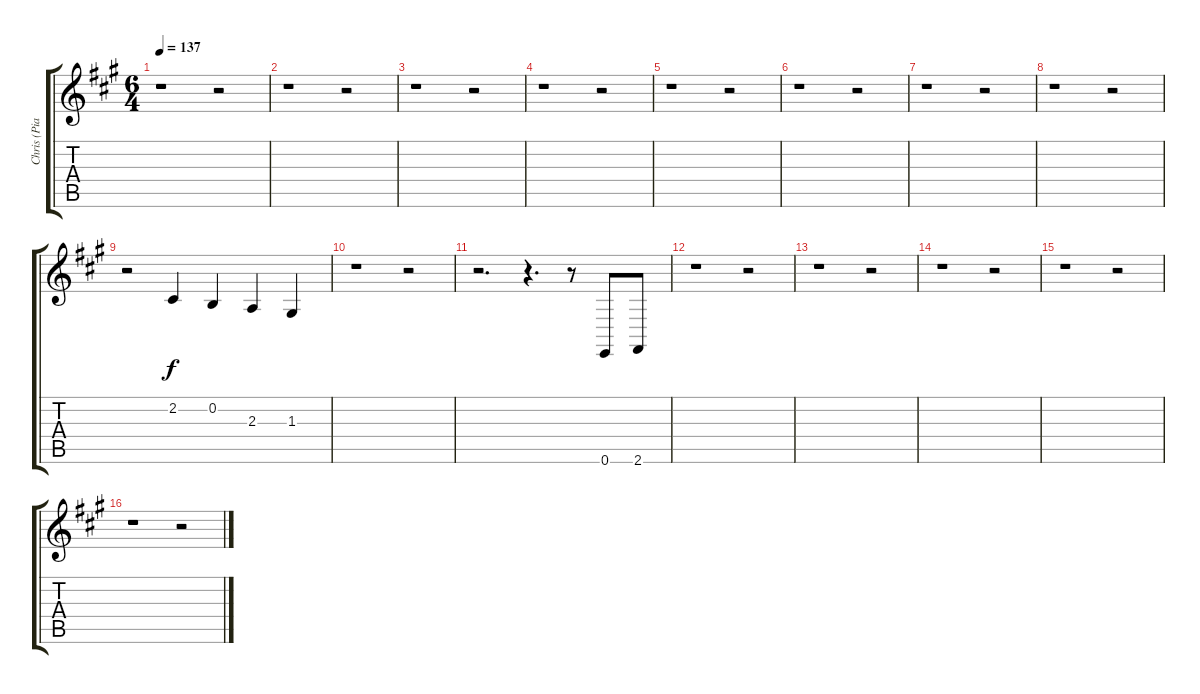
\track ("Chris (Piano)" "Chris (Pia") {instrument acousticgrandpiano}
\staff {score tabs}
\tuning (E4 B3 G3 D3 A2 E2) {hide}
\ts (6 4)
\tempo 137
\clef g2
\ks a
r.1{dy f} r.2 |
r.1 r.2 |
r.1 r.2 |
r.1 r.2 |
r.1 r.2 |
r.1 r.2 |
r.1 r.2 |
r.1 r.2 |
r.2 2.2.4 0.2.4 2.3.4 1.3.4 |
r.1 r.2 |
r.2{d} r.4{d} r.8 0.6.8 2.6.8 |
r.1 r.2 |
r.1 r.2 |
r.1 r.2 |
r.1 r.2 |
r.1 r.2
